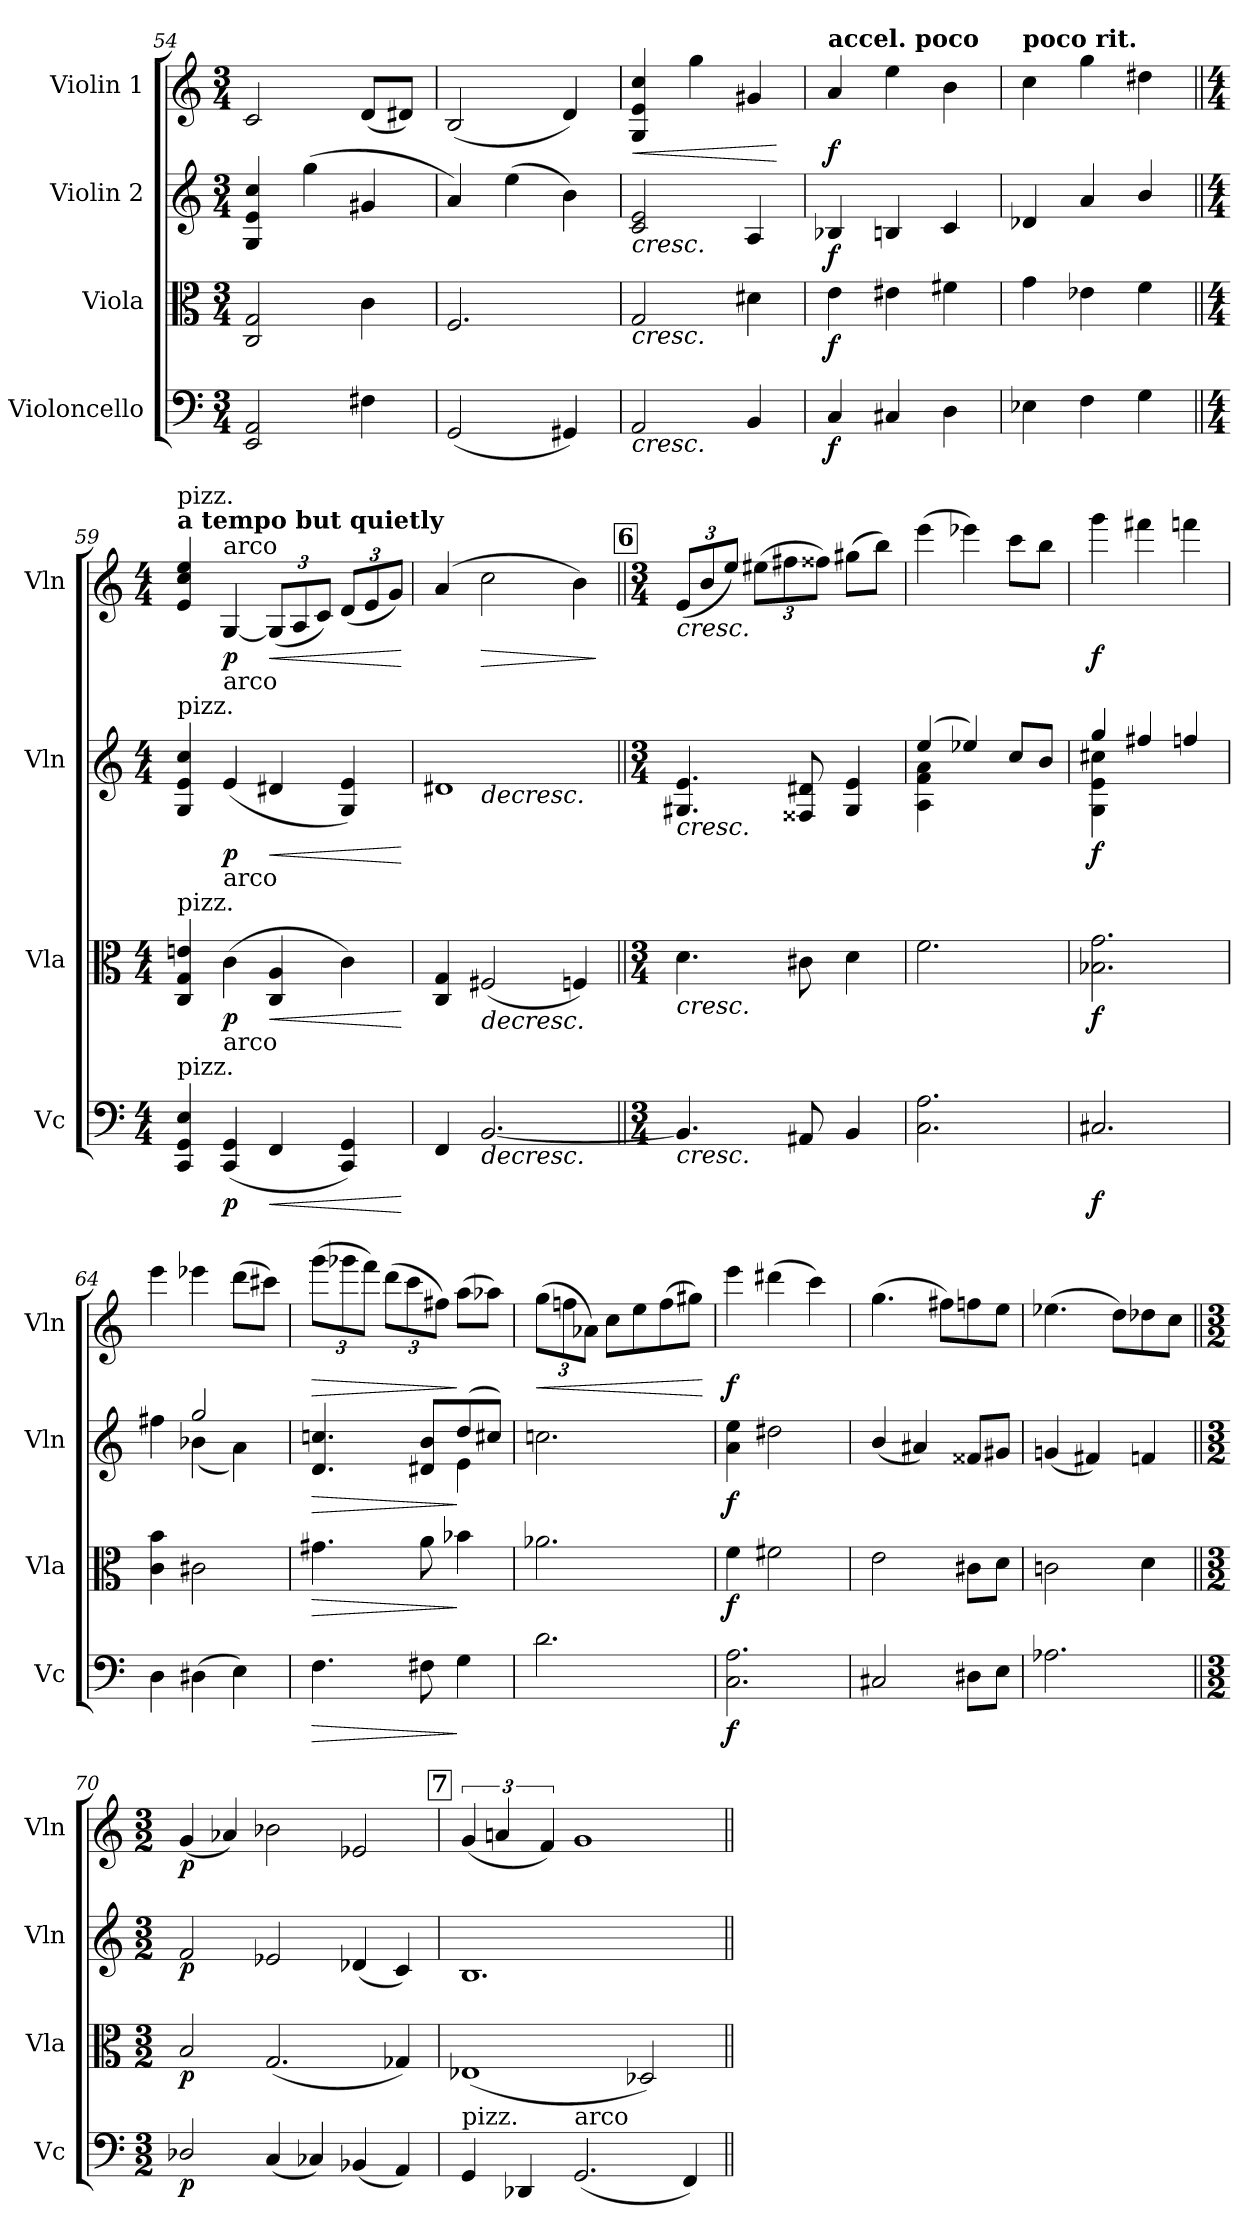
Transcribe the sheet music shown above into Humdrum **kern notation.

**kern	**dynam	**kern	**dynam	**kern	**dynam	**kern	**dynam
*part4	*part4	*part3	*part3	*part2	*part2	*part1	*part1
*staff4	*staff4	*staff3	*staff3	*staff2	*staff2	*staff1	*staff1
*I"Violoncello	*	*I"Viola	*	*I"Violin 2	*	*I"Violin 1	*
*I'Vc	*	*I'Vla	*	*I'Vln	*	*I'Vln	*
*clefF4	*	*clefC3	*	*clefG2	*	*clefG2	*
*k[]	*	*k[]	*	*k[]	*	*k[]	*
*M3/4	*	*M3/4	*	*M3/4	*	*M3/4	*
=54	=54	=54	=54	=54	=54	=54	=54
2EE/ 2AA/	.	2C/ 2G/	.	4G/ 4e/ 4cc/	.	2c/	.
.	.	.	.	(4gg\	.	.	.
4F#X\	.	4c\	.	4g#X/	.	(8d/L	.
.	.	.	.	.	.	8d#X/J)	.
=55	=55	=55	=55	=55	=55	=55	=55
(2GG/	.	2.F/	.	4a/)	.	(2B/	.
.	.	.	.	(4ee\	.	.	.
4GG#X/)	.	.	.	4b\)	.	4d/)	.
=56	=56	=56	=56	=56	=56	=56	=56
!	!LO:HP:b	!	!LO:HP:b	!	!LO:HP:b	!	!LO:HP:b
2AA/	<	2G/	<	2c/ 2e/	<	4G/ 4e/ 4cc/	<
.	.	.	.	.	.	4gg\	.
4BB/	.	4d#X\	.	4A/	.	4g#X/	.
.	.	.	.	.	.	.	[
=57	=57	=57	=57	=57	=57	=57	=57
!	!	!	!	!	!	!LO:TX:a:B:t=accel. poco	!
!	!LO:DY:b	!	!LO:DY:b	!	!LO:DY:b	!	!LO:DY:b
4C/	f	4e\	f	4B-X/	f	4a/	f
4C#X/	.	4e#X\	.	4Bn/	.	4ee\	.
4D\	.	4f#X\	.	4c/	.	4b\	.
=58	=58	=58	=58	=58	=58	=58	=58
!	!	!	!	!	!	!LO:TX:a:B:t=poco rit.	!
4E-X\	.	4g\	.	4d-X/	.	4cc\	.
4F\	.	4e-X\	.	4a/	.	4gg\	.
4G\	.	4f\	.	4b/	.	4dd#X\	.
!!LO:PB:g=z
=59||	=59||	=59||	=59||	=59||	=59||	=59||	=59||
*M4/4	*	*M4/4	*	*M4/4	*	*M4/4	*
!	!	!	!	!	!	!LO:TX:a:B:t=a tempo but quietly	!
!	!	!	!	!	!	!LO:TX:a:t=pizz.	!
!	!	!	!	!LO:TX:a:t=pizz.	!	!	!
!	!	!LO:TX:a:t=pizz.	!	!	!	!	!
!LO:TX:a:t=pizz.	!	!	!	!	!	!	!
4CC/ 4GG/ 4E/	.	4C/ 4G/ 4en/	.	4G/ 4e/ 4cc/	.	4e/ 4cc/ 4ee/	.
!	!	!	!	!	!	!LO:TX:a:t=arco	!
!	!	!	!	!LO:TX:a:t=arco	!	!	!
!	!	!LO:TX:a:t=arco	!	!	!	!	!
!LO:TX:a:t=arco	!	!	!	!	!	!	!
!	!LO:DY:b	!	!LO:DY:b	!	!LO:DY:b	!	!LO:DY:b
(4CC/ 4GG/	p	(4c\	p	(4e/	p	[4G/	p
!	!LO:HP:b	!	!LO:HP:b	!	!LO:HP:b	!	!
*	*	*	*	*	*	*Xbrackettup	*
!	!	!	!	!	!	!	!LO:HP:b
4FF/	<	4C/ 4A/	<	4d#X/	<	(12G/L]	<
.	.	.	.	.	.	12A/	.
.	.	.	.	.	.	12c/J)	.
4CC/ 4GG/)	.	4c\)	.	4G/ 4e/)	.	(12d/L	.
.	.	.	.	.	.	12e/	.
.	.	.	.	.	.	12g/J)	.
.	[	.	[	.	[	.	[
=60	=60	=60	=60	=60	=60	=60	=60
*	*	*	*	*^	*	*	*
4FF/	.	4C/ 4G/	.	1d#X	4ryy	.	(4a/	.
!	!LO:HP:b	!	!LO:HP:b	!	!	!LO:HP:b	!	!LO:HP:b
[2.BB/	>	(2F#X/	>	.	4ryy	>	2cc\	>
.	.	.	.	.	2ryy	.	.	.
.	.	4Fn/)	.	.	.	.	4b\)	.
*	*	*	*	*v	*v	*	*	*
.	[	.	[	.	[	.	]
!!LO:REH:place=s1:a:B:cj:fs=14:t=6
=61||	=61||	=61||	=61||	=61||	=61||	=61||	=61||
*M3/4	*	*M3/4	*	*M3/4	*	*M3/4	*
!	!	!	!	!	!	!LO:TX:b:i:t=cresc.	!
!	!	!	!	!LO:TX:b:i:t=cresc.	!	!	!
!	!	!LO:TX:b:i:t=cresc.	!	!	!	!	!
!LO:TX:b:i:t=cresc.	!	!	!	!	!	!	!
4.BB/]	.	4.d\	.	4.G#X/ 4.e/	.	(12e/L	.
.	.	.	.	.	.	12b/	.
.	.	.	.	.	.	12ee/J)	.
.	.	.	.	.	.	(12ee#X\L	.
.	.	.	.	.	.	12ff#X\	.
8AA#X/	.	8c#X\	.	8F##X/ 8d#X/	.	.	.
.	.	.	.	.	.	12ff##X\J)	.
4BB/	.	4d\	.	4G#/ 4e/	.	(8gg#X\L	.
.	.	.	.	.	.	8bb\J)	.
=62	=62	=62	=62	=62	=62	=62	=62
*	*	*	*	*^	*	*	*
2.C\ 2.A\	.	2.f\	.	(4ee/	4A\ 4f\ 4a\	.	(4eee\	.
.	.	.	.	4ee-X/)	2ryy	.	4eee-X\)	.
.	.	.	.	8cc/L	.	.	8ccc\L	.
.	.	.	.	8b/J	.	.	8bb\J	.
=63	=63	=63	=63	=63	=63	=63	=63	=63
!	!LO:DY:b	!	!LO:DY:b	!	!	!LO:DY:b	!	!LO:DY:b
2.C#X/	f	2.B-X\ 2.g\	f	4gg/	4G\ 4e\ 4cc#X\	f	4ggg\	f
.	.	.	.	4ff#X/	2ryy	.	4fff#X\	.
.	.	.	.	4ffn/	.	.	4fffn\	.
!!LO:LB:g=z
=64	=64	=64	=64	=64	=64	=64	=64	=64
4D\	.	4c\ 4b\	.	4ff#X\	4ryy	.	4eee\	.
(4D#X\	.	2c#X\	.	2gg/	(4b-X\	.	4eee-X\	.
4E\)	.	.	.	.	4a\)	.	(8ddd\L	.
.	.	.	.	.	.	.	8ccc#X\J)	.
=65	=65	=65	=65	=65	=65	=65	=65	=65
!	!LO:HP:b	!	!LO:HP:b	!	!	!LO:HP:b	!	!LO:HP:b
4.F\	>	4.g#X\	>	4.d/ 4.ccn/	2ryy	>	(12ggg\L	>
.	.	.	.	.	.	.	12ggg-X\	.
.	.	.	.	.	.	.	12fff\J)	.
.	.	.	.	.	.	.	(12ddd\L	.
.	.	.	.	.	.	.	12ccc\	.
8F#X\	.	8a\	.	8d#X/ 8b/L	.	.	.	.
.	.	.	.	.	.	.	12ff#X\J)	.
4G\	]	4b-X\	]	(8dd/	4e\	]	(8aa\L	]
.	.	.	.	8cc#X/J)	.	.	8aa-X\J)	.
*	*	*	*	*v	*v	*	*	*
=66	=66	=66	=66	=66	=66	=66	=66
!	!	!	!	!	!	!	!LO:HP:b
2.d\	.	2.a-X\	.	2.ccn\	.	(12gg\L	<
.	.	.	.	.	.	12ffn\	.
.	.	.	.	.	.	12a-X\J)	.
.	.	.	.	.	.	8cc\L	.
.	.	.	.	.	.	8ee\	.
.	.	.	.	.	.	(8ff\	.
.	.	.	.	.	.	8gg#X\J)	.
.	]	.	]	.	]	.	[
=67	=67	=67	=67	=67	=67	=67	=67
!	!LO:DY:b	!	!LO:DY:b	!	!LO:DY:b	!	!LO:DY:b
2.C\ 2.A\	f	4f\	f	4a\ 4ee\	f	4eee\	f
.	.	2f#X\	.	2dd#X\	.	(4ddd#X\	.
.	.	.	.	.	.	4ccc\)	.
=68	=68	=68	=68	=68	=68	=68	=68
2C#X/	.	2e\	.	(4b/	.	(4.gg\	.
.	.	.	.	4a#X/)	.	.	.
.	.	.	.	.	.	8ff#X\L)	.
8D#X\L	.	8c#X\L	.	8f##X/L	.	8ffn\	.
8E\J	.	8d\J	.	8g#X/J	.	8ee\J	.
=69	=69	=69	=69	=69	=69	=69	=69
2.A-X\	.	2cn\	.	(4gn/	.	(4.ee-X\	.
.	.	.	.	4f#X/)	.	.	.
.	.	.	.	.	.	8dd\L)	.
.	.	4d\	.	4fn/	.	8dd-X\	.
.	.	.	.	.	.	8cc\J	.
!!LO:LB:g=z
=70||	=70||	=70||	=70||	=70||	=70||	=70||	=70||
*M3/2	*	*M3/2	*	*M3/2	*	*M3/2	*
!	!LO:DY:b	!	!LO:DY:b	!	!LO:DY:b	!	!LO:DY:b
2D-X/	p	2B/	p	2f/	p	(4g/	p
.	.	.	.	.	.	4a-X/)	.
(4C/	.	(2.G/	.	2e-X/	.	2b-X\	.
4C-X/)	.	.	.	.	.	.	.
(4BB-X/	.	.	.	(4d-X/	.	2e-X/	.
4AA/)	.	4G-X/)	.	4c/)	.	.	.
!!LO:REH:place=s1:a:B:cj:fs=14:t=7
=71	=71	=71	=71	=71	=71	=71	=71
*	*	*	*	*	*	*brackettup	*
!LO:TX:a:t=pizz.	!	!	!	!	!	!	!
4GG/	.	(1E-X	.	1.B	.	(6g/	.
.	.	.	.	.	.	6an/	.
4DD-X/	.	.	.	.	.	.	.
.	.	.	.	.	.	6f/)	.
!LO:TX:a:t=arco	!	!	!	!	!	!	!
(2.GG/	.	.	.	.	.	1g	.
.	.	2D-X/)	.	.	.	.	.
4FF/)	.	.	.	.	.	.	.
=||	=||	=||	=||	=||	=||	=||	=||
*-	*-	*-	*-	*-	*-	*-	*-
